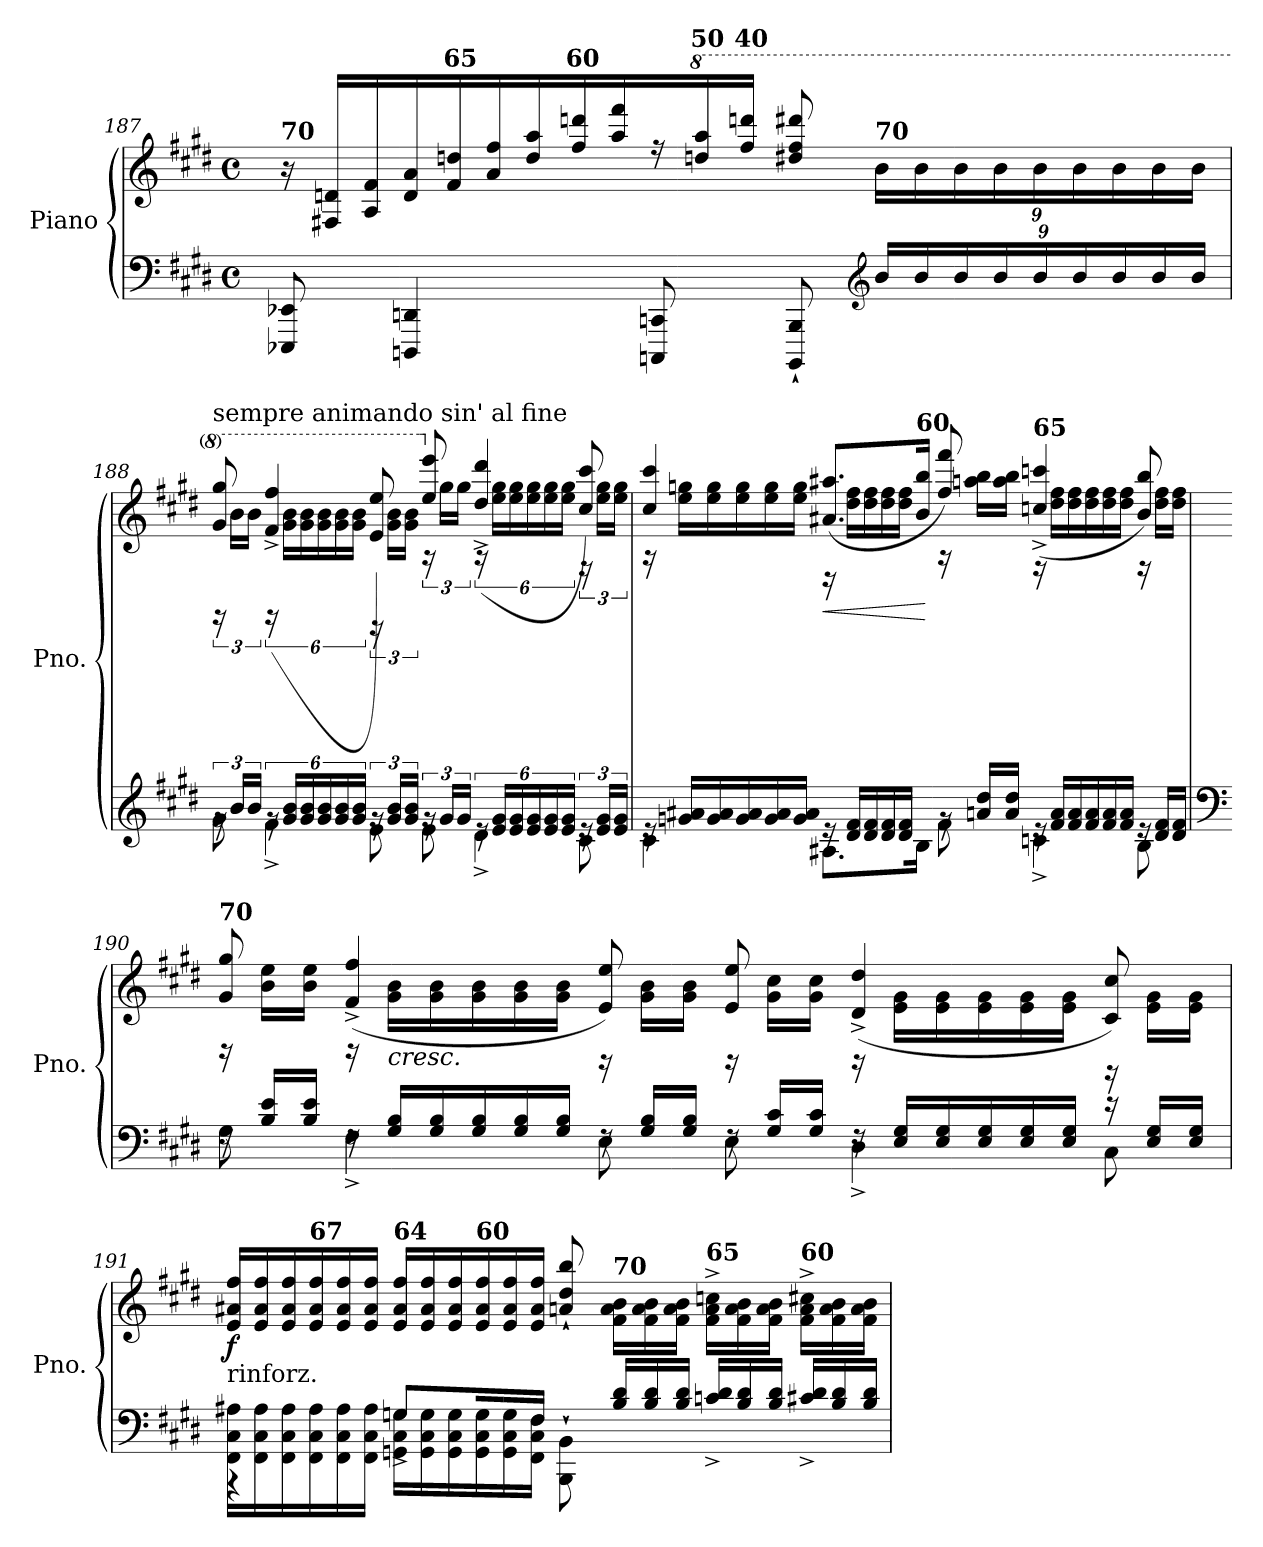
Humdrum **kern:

**kern	**kern	**dynam
*part1	*part1	*part1
*staff2	*staff1	*staff1/2
*I"Piano	*	*
*I'Pno.	*	*
*clefF4	*clefG2	*
*k[f#c#g#d#]	*k[f#c#g#d#]	*
*M4/4	*M4/4	*
*met(c)	*met(c)	*
*	*Xtuplet	*
=187	=187	=187
!	!LO:TX:a:B:t=70	!
8EEE-X/ 8EE-X/	24r	.
.	24F#X/ 24dn/LL	.
.	24A/ 24f#/	.
4DDDn/ 4DDn/	24d/ 24a/	.
!	!LO:TX:a:B:t=65	!
.	24f#/ 24ddn/	.
.	24a/ 24ff#/	.
.	24dd/ 24aa/	.
!	!LO:TX:a:B:t=60	!
.	24ff#/ 24dddn/	.
.	24aa/ 24fff#/	.
8CCCn/ 8CCn/	24r	.
*	*8va	*
!	!LO:TX:a:B:t=50	!
.	24dddn/ 24aaa/	.
!	!LO:TX:a:B:t=40	!
.	24fff#/ 24ddddn/JJ	.
!	!	!LO:DY:b
8BBBB/` 8BBB/`	8ddd#X/ 8fff#/ 8dddd#X/	other-dynamics
*clefG2	*	*
*	*tuplet	*
!	!LO:TX:a:B:t=70	!
!	!	!LO:DY:b
24b/LL	24bb\LL	other-dynamics
24b/	24bb\	.
24b/	24bb\	.
24b/	24bb\	.
24b/	24bb\	.
24b/	24bb\	.
24b/	24bb\	.
24b/	24bb\	.
24b/JJ	24bb\JJ	.
!!LO:LB:g=z
=188	=188	=188
*^	*^	*
!	!	!LO:TX:a:t=sempre animando sin' al fine	!	!
!	!	!	!	!LO:DY:b
24rg	8g#\	24rD	8gg#/ 8ggg#/	other-dynamics
24b/LL	.	24bb\LL	.	.
24b/JJ	.	24bb\JJ	.	.
24rg	4f#^\	24rD	(>4ff#/^ 4fff#/^	.
24g#/ 24b/LL	.	24gg#\ 24bb\LL	.	.
24g#/ 24b/	.	24gg#\ 24bb\	.	.
24g#/ 24b/	.	24gg#\ 24bb\	.	.
24g#/ 24b/	.	24gg#\ 24bb\	.	.
24g#/ 24b/JJ	.	24gg#\ 24bb\JJ	.	.
24rg	8e\	24rBB	8ee/ 8eee/)	.
24g#/ 24b/LL	.	24gg#\ 24bb\LL	.	.
24g#/ 24b/JJ	.	24gg#\ 24bb\JJ	.	.
*	*	*X8va	*	*
24rg	8e\	24rA	8ee/ 8eee/	.
24g#/LL	.	24gg#\LL	.	.
24g#/JJ	.	24gg#\JJ	.	.
24re	4d#^\	24rA	(>4dd#/^ 4ddd#/^	.
24e/ 24g#/LL	.	24ee\ 24gg#\LL	.	.
24e/ 24g#/	.	24ee\ 24gg#\	.	.
24e/ 24g#/	.	24ee\ 24gg#\	.	.
24e/ 24g#/	.	24ee\ 24gg#\	.	.
24e/ 24g#/JJ	.	24ee\ 24gg#\JJ	.	.
24re	8c#\	24rF	8cc#/ 8ccc#/)	.
24e/ 24g#/LL	.	24ee\ 24gg#\LL	.	.
24e/ 24g#/JJ	.	24ee\ 24gg#\JJ	.	.
=189	=189	=189	=189	=189
*Xtuplet	*	*Xtuplet	*	*
24re	4c#\	24rA	4cc#/ 4ccc#/	.
24gn/ 24a#X/LL	.	24ee\ 24ggn\LL	.	.
24g/ 24a#/	.	24ee\ 24gg\	.	.
24g/ 24a#/	.	24ee\ 24gg\	.	.
24g/ 24a#/	.	24ee\ 24gg\	.	.
24g/ 24a#/JJ	.	24ee\ 24gg\JJ	.	.
!	!	!	!	!LO:HP:b
24re	8.A#X\L	24rD	(>8.a#X/ 8.aa#X/L	<
24d#/ 24f#/LL	.	24dd#\ 24ff#\LL	.	.
24d#/ 24f#/	.	24dd#\ 24ff#\	.	.
24d#/ 24f#/	.	24dd#\ 24ff#\	.	.
24d#/ 24f#/JJ	.	24dd#\ 24ff#\JJ	.	.
!	!	!	!LO:TX:a:B:t=60	!
.	16B\Jk	.	16b/ 16bb/Jk	.
24reyy	.	24rAyy	.	[
24rg	8f#\	24rA	8ff#/ 8fff#/)	.
24an/ 24dd#/LL	.	24aan\ 24bb\LL	.	.
24a/ 24dd#/JJ	.	24aa\ 24bb\JJ	.	.
!	!	!LO:TX:a:B:t=65	!	!
24re	4cn^\	24rF	(>4ccn/^ 4cccn/^	.
24f#/ 24a/LL	.	24dd#\ 24ff#\LL	.	.
24f#/ 24a/	.	24dd#\ 24ff#\	.	.
24f#/ 24a/	.	24dd#\ 24ff#\	.	.
24f#/ 24a/	.	24dd#\ 24ff#\	.	.
24f#/ 24a/JJ	.	24dd#\ 24ff#\JJ	.	.
24re	8B\	24rF	8b/ 8bb/)	.
24d#/ 24f#/LL	.	24dd#\ 24ff#\LL	.	.
24d#/ 24f#/JJ	.	24dd#\ 24ff#\JJ	.	.
!!LO:PB:g=z	!!
=190	=190	=190	=190	=190
*clefF4	*	*	*	*
!	!	!LO:TX:a:B:t=70	!	!
!	!	!	!	!LO:DY:a=2
24rF	8G#\	24rD	8g#/ 8gg#/	other-dynamics
24B/ 24e/LL	.	24b\ 24ee\LL	.	.
24B/ 24e/JJ	.	24b\ 24ee\JJ	.	.
24rF	4F#^\	24rD	(>4f#/^ 4ff#/^	.
!	!	!LO:TX:b:i:t=cresc.	!	!
24G#/ 24B/LL	.	24g#\ 24b\LL	.	.
24G#/ 24B/	.	24g#\ 24b\	.	.
24G#/ 24B/	.	24g#\ 24b\	.	.
24G#/ 24B/	.	24g#\ 24b\	.	.
24G#/ 24B/JJ	.	24g#\ 24b\JJ	.	.
24rF	8E\	24rBB	8e/ 8ee/)	.
24G#/ 24B/LL	.	24g#\ 24b\LL	.	.
24G#/ 24B/JJ	.	24g#\ 24b\JJ	.	.
24rF	8E\	24rBB	8e/ 8ee/	.
24G#/ 24c#/LL	.	24g#\ 24cc#\LL	.	.
24G#/ 24c#/JJ	.	24g#\ 24cc#\JJ	.	.
24rF	4D#^\	24rBB	(>4d#/^ 4dd#/^	.
24E/ 24G#/LL	.	24e\ 24g#\LL	.	.
24E/ 24G#/	.	24e\ 24g#\	.	.
24E/ 24G#/	.	24e\ 24g#\	.	.
24E/ 24G#/	.	24e\ 24g#\	.	.
24E/ 24G#/JJ	.	24e\ 24g#\JJ	.	.
24r	8C#\	24rGG	8c#/ 8cc#/)	.
24E/ 24G#/LL	.	24e\ 24g#\LL	.	.
24E/ 24G#/JJ	.	24e\ 24g#\JJ	.	.
*	*	*v	*v	*
=191	=191	=191	=191
!	!	!LO:TX:b:t=rinforz.	!
!	!	!	!LO:DY:b
24FF#\ 24C#\ 24A#X\LL	4r	24e/ 24a#X/ 24ff#/LL	f
24FF#\ 24C#\ 24A#\	.	24e/ 24a#/ 24ff#/	.
24FF#\ 24C#\ 24A#\	.	24e/ 24a#/ 24ff#/	.
!	!	!LO:TX:a:B:t=67	!
24FF#\ 24C#\ 24A#\	.	24e/ 24a#/ 24ff#/	.
24FF#\ 24C#\ 24A#\	.	24e/ 24a#/ 24ff#/	.
24FF#\ 24C#\ 24A#\JJ	.	24e/ 24a#/ 24ff#/JJ	.
!	!	!LO:TX:a:B:t=64	!
24GGn\ 24C#\ 24Gn\LL	8G^/L	24e/ 24a#/ 24ff#/LL	.
24GG\ 24C#\ 24G\	.	24e/ 24a#/ 24ff#/	.
24GG\ 24C#\ 24G\	.	24e/ 24a#/ 24ff#/	.
!	!	!LO:TX:a:B:t=60	!
24GG\ 24C#\ 24G\	24ryy	24e/ 24a#/ 24ff#/	.
24GG\ 24C#\ 24G\	24ryy	24e/ 24a#/ 24ff#/	.
24FF#\ 24C#\ 24F#\JJ	24F#/Jk	24e/ 24a#/ 24ff#/JJ	.
8BBB\` 8BB\`	2ryy	8an/` 8dd#/` 8bb/`	.
!	!	!LO:TX:a:B:t=70	!
24B/ 24d#/LL	.	24f#\ 24a\ 24b\LL	.
24B/ 24d#/	.	24f#\ 24a\ 24b\	.
24B/ 24d#/JJ	.	24f#\ 24a\ 24b\JJ	.
!	!	!LO:TX:a:B:t=65	!
24cn/^ 24d#/^LL	.	24f#\^ 24a\^ 24ccn\^LL	.
24B/ 24d#/	.	24f#\ 24a\ 24b\	.
24B/ 24d#/JJ	.	24f#\ 24a\ 24b\JJ	.
!	!	!LO:TX:a:B:t=60	!
24c#X/^ 24d#/^LL	.	24f#\^ 24a\^ 24cc#X\^LL	.
24B/ 24d#/	.	24f#\ 24a\ 24b\	.
24B/ 24d#/JJ	.	24f#\ 24a\ 24b\JJ	.
*v	*v	*	*
=	=	=
*-	*-	*-
